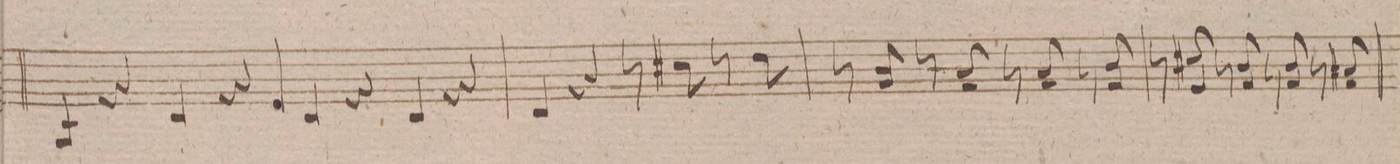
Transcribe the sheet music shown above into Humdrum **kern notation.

**kern	**dynam
*I"Violino 2do	*
*clefG2	*
*k[f#]	*
*met(c)	*
*M4/4	*
4B	.
4r	.
4d	.
4r	.
=20	=20
4d	.
4r	.
4d	.
4r	.
=21	=21
4d	.
4r	.
8r	.
8cc#X	.
8r	.
8dd	.
=22	=22
8r	.
8b 8g	.
8r	.
8a 8f#	.
8r	.
8a 8f#	.
8r	.
8b 8f#	.
=23	=23
8r	.
8cc#X 8f#	.
8r	.
8b 8f#	.
8r	.
8b 8f#	.
8r	.
8a#X 8f#	.
=24	=24
*-	*-
